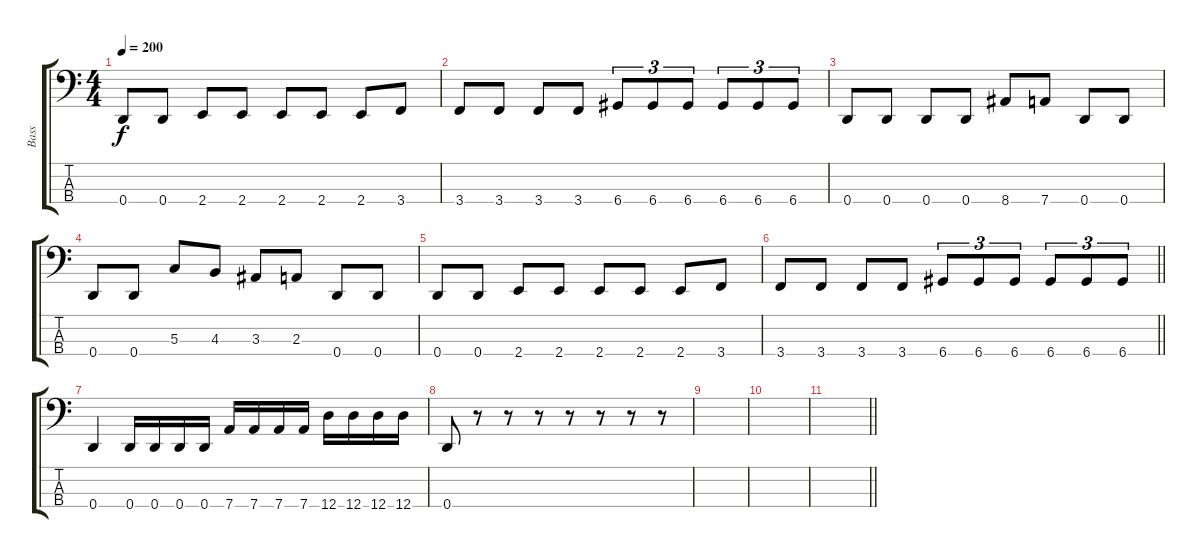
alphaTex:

\track ("Bass" "Bass") {instrument electricbassfinger}
\staff {score tabs}
\tuning (F2 C2 G1 D1) {hide}
\ts (4 4)
\tempo 200
\clef f4
\ks c
0.4.8{dy f} 0.4.8 2.4.8 2.4.8 2.4.8 2.4.8 2.4.8 3.4.8 |
3.4.8 3.4.8 3.4.8 3.4.8 6.4.8{tu (3 2)} 6.4.8{tu (3 2)} 6.4.8{tu (3 2)} 6.4.8{tu (3 2)} 6.4.8{tu (3 2)} 6.4.8{tu (3 2)} |
0.4.8 0.4.8 0.4.8 0.4.8 8.4.8 7.4.8 0.4.8 0.4.8 |
0.4.8 0.4.8 5.3.8 4.3.8 3.3.8 2.3.8 0.4.8 0.4.8 |
0.4.8 0.4.8 2.4.8 2.4.8 2.4.8 2.4.8 2.4.8 3.4.8 |
\barLineRight lightlight
3.4.8 3.4.8 3.4.8 3.4.8 6.4.8{tu (3 2)} 6.4.8{tu (3 2)} 6.4.8{tu (3 2)} 6.4.8{tu (3 2)} 6.4.8{tu (3 2)} 6.4.8{tu (3 2)} |
0.4.4 0.4.16 0.4.16 0.4.16 0.4.16 7.4.16 7.4.16 7.4.16 7.4.16 12.4.16 12.4.16 12.4.16 12.4.16 |
0.4.8 r.8 r.8 r.8 r.8 r.8 r.8 r.8 |
|
|
\barLineRight lightlight
